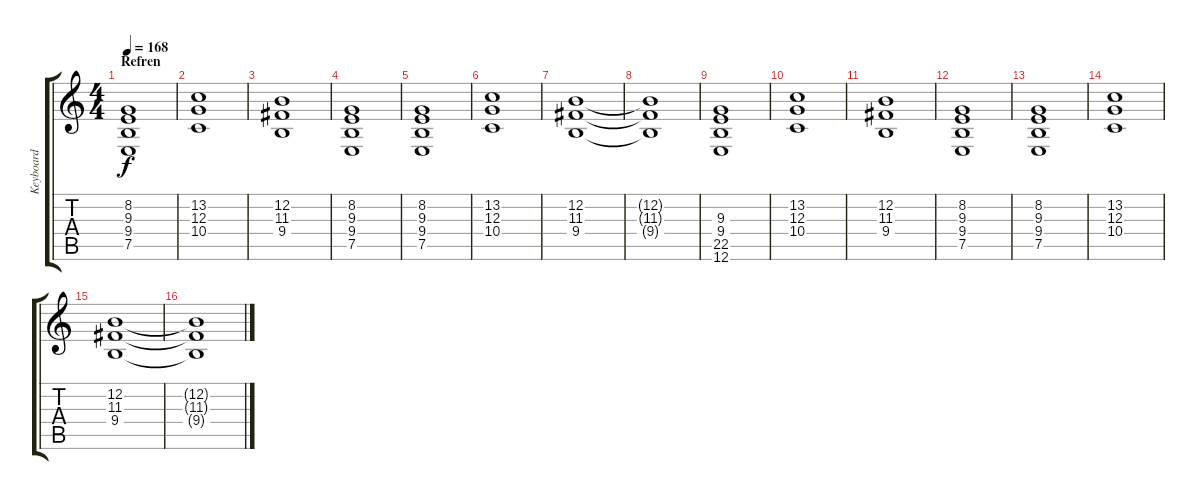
\track ("Keyboard" "Keyboard") {instrument pad2warm}
\staff {score tabs}
\tuning (E4 B3 G3 D3 A2 E2) {hide}
\ts (4 4)
\section ("" "Refren")
\tempo 168
\clef g2
\ks c
(8.2 9.3 9.4 7.5).1{dy f instrument pad2warm} |
(13.2 12.3 10.4).1 |
(12.2 11.3 9.4).1 |
(8.2 9.3 9.4 7.5).1 |
(8.2 9.3 9.4 7.5).1 |
(13.2 12.3 10.4).1 |
(12.2 11.3 9.4).1 |
(12.2{t} 11.3{t} 9.4{t}).1 |
(9.3 9.4 22.5 12.6).1 |
(13.2 12.3 10.4).1 |
(12.2 11.3 9.4).1 |
(8.2 9.3 9.4 7.5).1 |
(8.2 9.3 9.4 7.5).1 |
(13.2 12.3 10.4).1 |
(12.2 11.3 9.4).1 |
(12.2{t} 11.3{t} 9.4{t}).1
